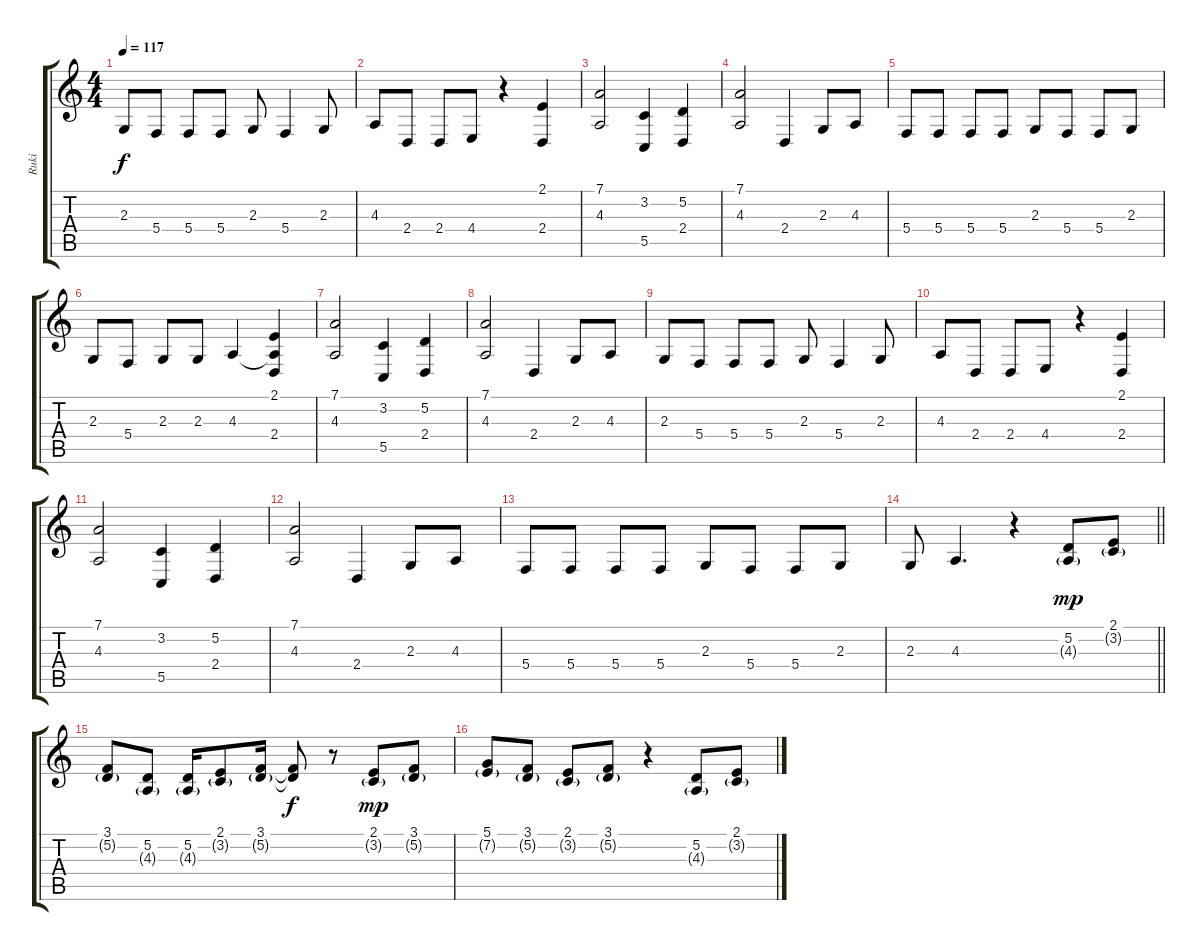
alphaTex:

\track ("Ruki" "Ruki") {instrument lead6voice}
\staff {score tabs}
\tuning (D4 A3 F3 C3 G2 D2) {hide}
\ts (4 4)
\tempo 117
\clef g2
\ks c
2.3.8{dy f} 5.4.8 5.4.8 5.4.8 2.3.8 5.4.4 2.3.8 |
4.3.8 2.4.8 2.4.8 4.4.8 r.4 (2.1 2.4).4 |
(7.1 4.3).2 (3.2 5.5).4 (5.2 2.4).4 |
(7.1 4.3).2 2.4.4 2.3.8 4.3.8 |
5.4.8 5.4.8 5.4.8 5.4.8 2.3.8 5.4.8 5.4.8 2.3.8 |
2.3.8 5.4.8 2.3.8 2.3.8 4.3.4 (2.1 4.3{t} 2.4).4 |
(7.1 4.3).2 (3.2 5.5).4 (5.2 2.4).4 |
(7.1 4.3).2 2.4.4 2.3.8 4.3.8 |
2.3.8 5.4.8 5.4.8 5.4.8 2.3.8 5.4.4 2.3.8 |
4.3.8 2.4.8 2.4.8 4.4.8 r.4 (2.1 2.4).4 |
(7.1 4.3).2 (3.2 5.5).4 (5.2 2.4).4 |
(7.1 4.3).2 2.4.4 2.3.8 4.3.8 |
5.4.8 5.4.8 5.4.8 5.4.8 2.3.8 5.4.8 5.4.8 2.3.8 |
\barLineRight lightlight
2.3.8 4.3.4{d} r.4 (5.2 4.3{g}).8{dy mp} (2.1 3.2{g}).8 |
(3.1 5.2{g}).8 (5.2 4.3{g}).8 (5.2 4.3{g}).16 (2.1 3.2{g}).8 (3.1 5.2{g}).16 (3.1{t} 5.2{t}).8{dy f} r.8 (2.1 3.2{g}).8{dy mp} (3.1 5.2{g}).8 |
(5.1 7.2{g}).8 (3.1 5.2{g}).8 (2.1 3.2{g}).8 (3.1 5.2{g}).8 r.4 (5.2 4.3{g}).8 (2.1 3.2{g}).8
